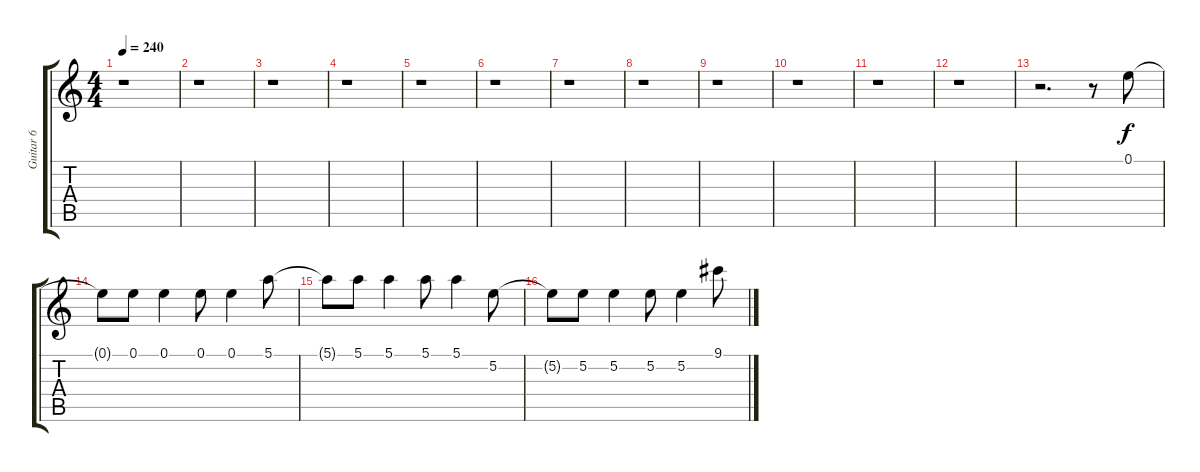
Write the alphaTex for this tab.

\track ("Guitar 6" "Guitar 6") {instrument overdrivenguitar}
\staff {score tabs}
\tuning (E4 B3 G3 D3 A2 E2) {hide}
\ts (4 4)
\tempo 240
\clef g2
\ks c
r.1{dy f} |
r.1 |
r.1 |
r.1 |
r.1 |
r.1 |
r.1 |
r.1 |
r.1 |
r.1 |
r.1 |
r.1 |
r.2{d} r.8 0.1.8 |
0.1{t}.8 0.1.8 0.1.4 0.1.8 0.1.4 5.1.8 |
5.1{t}.8 5.1.8 5.1.4 5.1.8 5.1.4 5.2.8 |
5.2{t}.8 5.2.8 5.2.4 5.2.8 5.2.4 9.1.8
